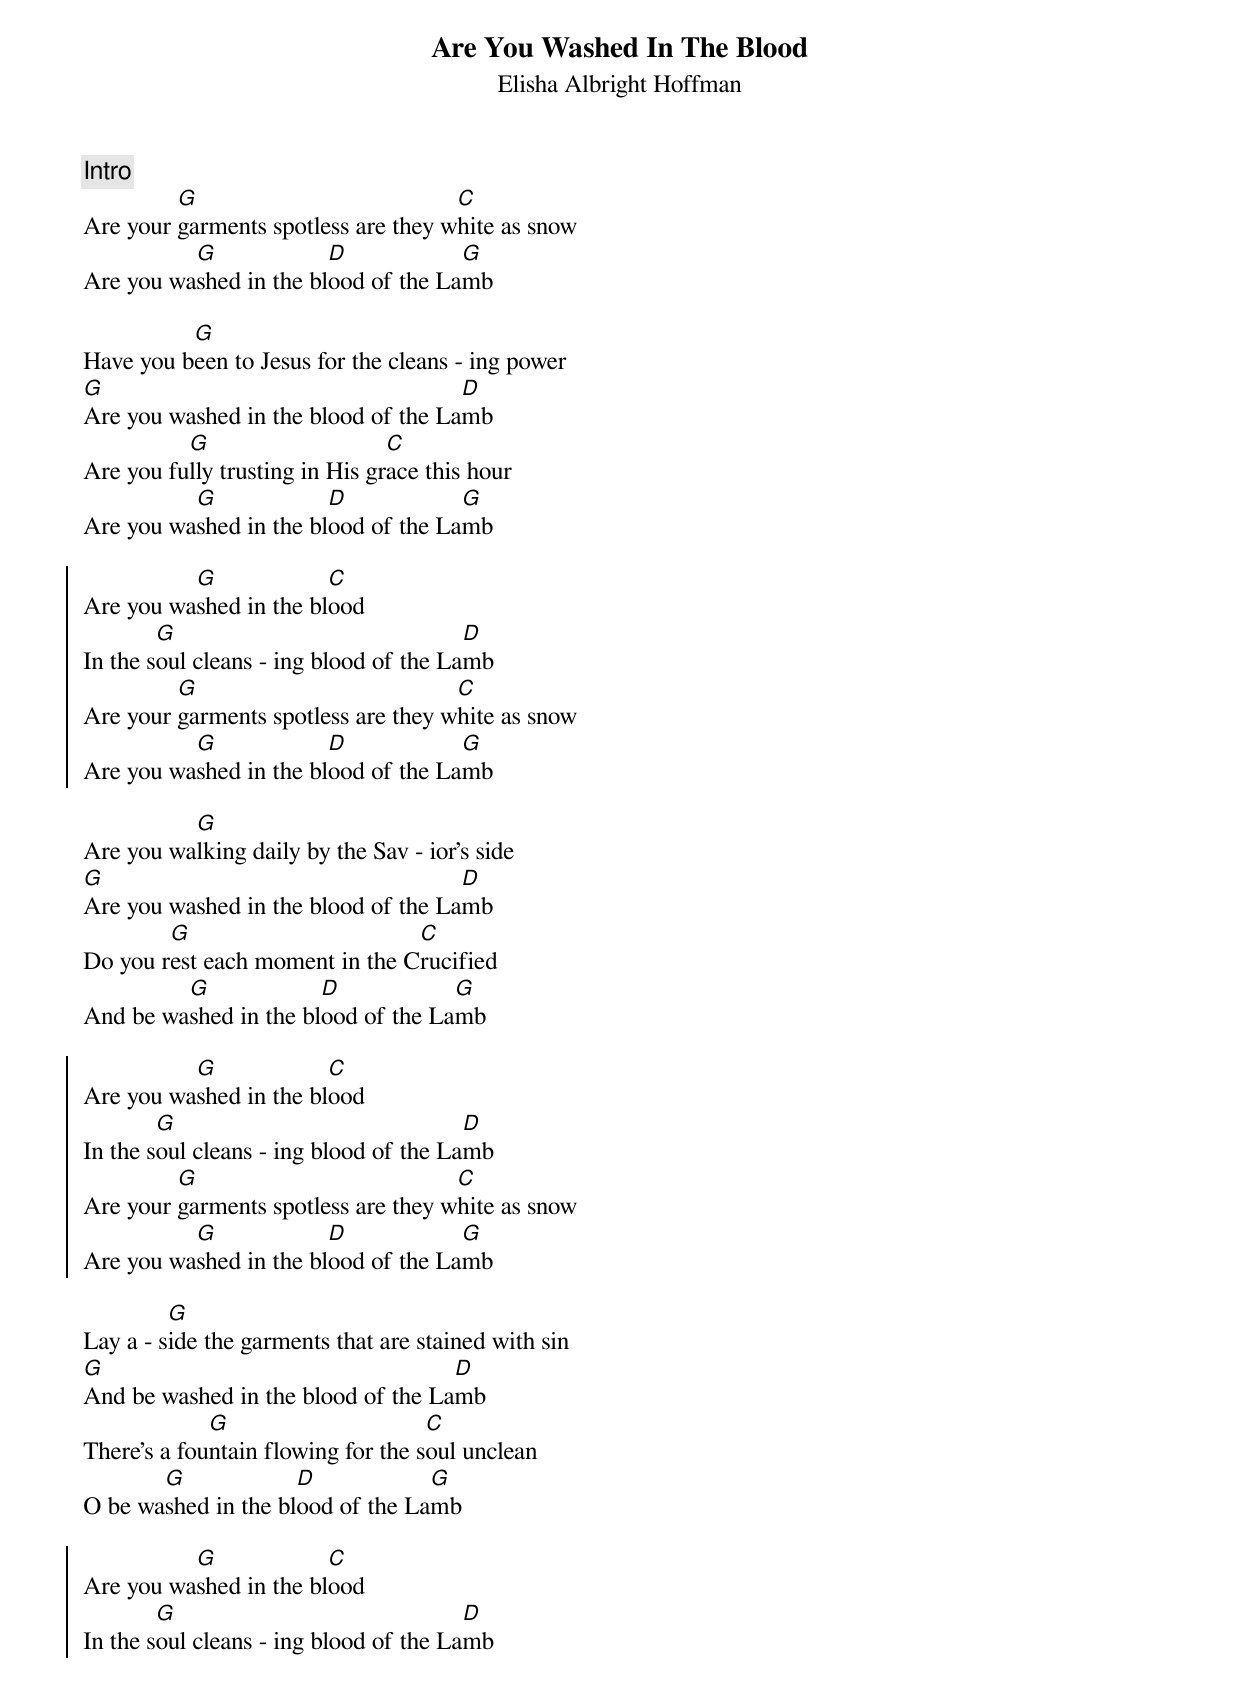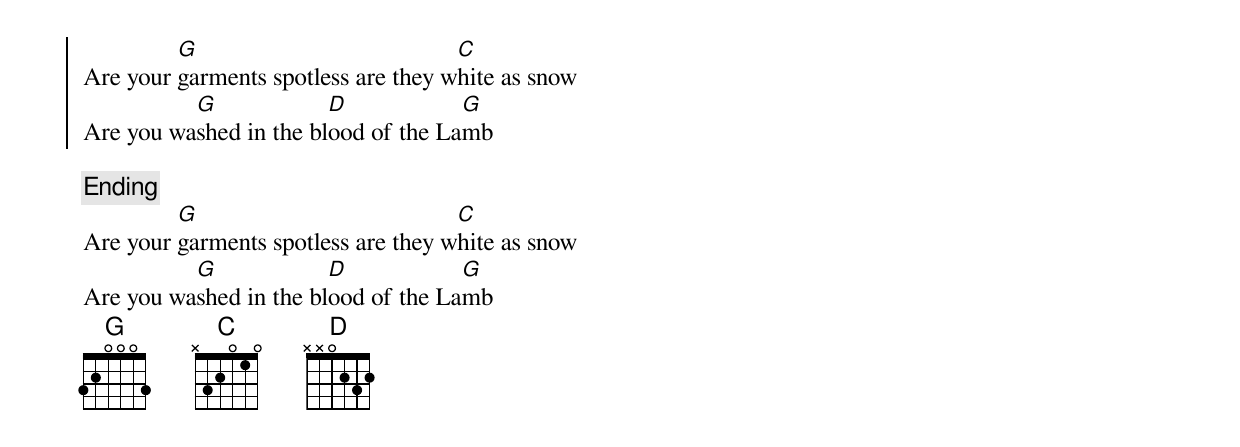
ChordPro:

{title:Are You Washed In The Blood}
{subtitle:Elisha Albright Hoffman}
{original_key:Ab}
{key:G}
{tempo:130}
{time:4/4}
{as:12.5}

{c:Intro}
Are your [G]garments spotless are they w[C]hite as snow
Are you wa[G]shed in the bl[D]ood of the La[G]mb

Have you b[G]een to Jesus for the cleans - ing power
[G]Are you washed in the blood of the La[D]mb
Are you fu[G]lly trusting in His gr[C]ace this hour
Are you wa[G]shed in the bl[D]ood of the La[G]mb

{soc}
Are you wa[G]shed in the bl[C]ood
In the s[G]oul cleans - ing blood of the La[D]mb
Are your [G]garments spotless are they w[C]hite as snow
Are you wa[G]shed in the bl[D]ood of the La[G]mb
{eoc}

Are you wa[G]lking daily by the Sav - ior's side
[G]Are you washed in the blood of the La[D]mb
Do you r[G]est each moment in the C[C]rucified
And be wa[G]shed in the bl[D]ood of the La[G]mb

{soc}
Are you wa[G]shed in the bl[C]ood
In the s[G]oul cleans - ing blood of the La[D]mb
Are your [G]garments spotless are they w[C]hite as snow
Are you wa[G]shed in the bl[D]ood of the La[G]mb
{eoc}

Lay a - s[G]ide the garments that are stained with sin
[G]And be washed in the blood of the La[D]mb
There's a fou[G]ntain flowing for the s[C]oul unclean
O be wa[G]shed in the bl[D]ood of the La[G]mb

{soc}
Are you wa[G]shed in the bl[C]ood
In the s[G]oul cleans - ing blood of the La[D]mb
Are your [G]garments spotless are they w[C]hite as snow
Are you wa[G]shed in the bl[D]ood of the La[G]mb
{eoc}

{c:Ending}
Are your [G]garments spotless are they w[C]hite as snow
Are you wa[G]shed in the bl[D]ood of the La[G]mb
